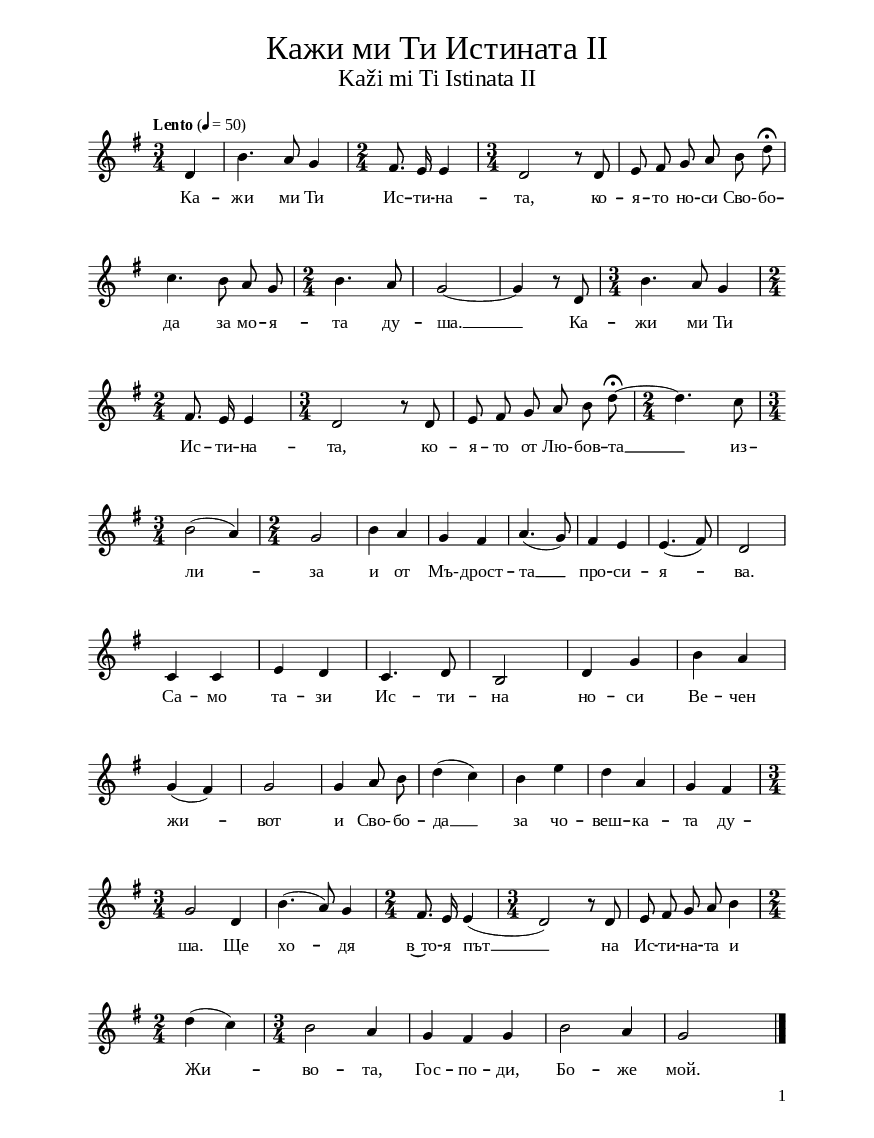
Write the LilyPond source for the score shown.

\version "2.24.2"

% include paper part and global functions
\include "include/globals.ily"

\bookpart {
\label #'ref168
\tocItem \markup "Кажи ми Ти Истината II – Kaži mi Ti Istinata II"
\include "include/bookpart-paper.ily"
\score {
  \include "include/score-layout.ily"

  \new Voice \absolute {
    \clef treble
    \key g \major
    \time 3/4
    \tempoFunc "Lento" 4 "50"
    \autoBeamOff

    \partial 4
    d'4 | % 2
    b'4.  a'8  g'4 | % 3
    \time 2/4  | % 3
    fis'8.  e'16  e'4 | % 4
    \time 3/4  | % 4
    d'2 r8  d'8 | % 5
    e'8  fis'8  g'8  a'8
    b'8  d''8 ^\fermata \break | % 6
    c''4.  b'8  a'8  g'8 | % 7
    \time 2/4  | % 7
    b'4.  a'8 | % 8
    g'2 ~ | % 9
    g'4 r8  d'8 |
    \time 3/4  |
    b'4.  a'8  g'4 \break | % 11
    \time 2/4  | % 11
    fis'8.  e'16  e'4  | % 12
    \time 3/4  | % 12
    d'2 r8  d'8 | % 13
    e'8  fis'8  g'8  a'8
    b'8  d''8 ~ ^\fermata  \time 2/4 | % 14
    d''4.  c''8 \break | \time 3/4 b'2  (a'4)  | % 16

    \time 2/4 g'2   % 17
    b'4  a'4 | % 18
    g'4  fis'4 | % 19
    a'4. (  g'8 ) |
    fis'4  e'4 | % 21
    e'4. (  fis'8 ) | % 22
    d'2 \break | % 23
    c'4  c'4 | % 24
    e'4  d'4 | % 25
    c'4.  d'8 | % 26
    b2 | % 27
    d'4  g'4 | % 28
    b'4  a'4 \break | % 29
    g'4 (  fis'4 ) |
    g'2 | % 31
    g'4  a'8  b'8 | % 32
    d''4 (  c''4 ) | % 33
    b'4  e''4 | % 34
    d''4  a'4 | % 35
    g'4  fis'4 \break | % 36
    \time 3/4  | % 36
    g'2  d'4 | % 37
    b'4. (  a'8 )  g'4 | % 38
    \time 2/4  | % 38
    fis'8.  e'16  e'4 ( | % 39
    \time 3/4  | % 39
    d'2 ) r8  d'8 |
    e'8  fis'8  g'8  a'8
    b'4 \break | % 41
    \time 2/4  | % 41
    d''4 (  c''4 ) | % 42
    \time 3/4  | % 42
    b'2  a'4 | % 43
    g'4  fis'4  g'4 | % 44
    b'2  a'4 | % 45
    g'2 s4 \bar "|."



  }

  \addlyrics {
    Ка -- жи ми Ти Ис -- ти -- на -- та,
    ко -- я -- то но -- си "Сво-" -- бо --
    да за мо -- я -- та ду -- ша. __ 
    Ка -- жи ми Ти Ис -- ти -- на -- та,
    ко -- я -- то от "Лю-" -- бов -- та __ 
    из -- ли --  за и от "Мъ-" --
    дрост -- та __  про -- си -- я --
    ва. Са -- мо та -- зи Ис -- ти -- на
    но -- си Ве -- чен жи -- вот и
    "Сво-" -- бо -- да __  за чо -- веш --
    ка -- та ду -- ша. Ще хо -- дя
    в~то -- я път __ на Ис -- ти --
    на -- та и Жи -- во -- та, Гос --
    по -- ди, Бо -- же мой. Ка -- жи ми
    Ти Ис -- ти -- на -- та, ко -- я --
    то но -- си Сво -- бо -- да за мо
    -- я -- та ду -- ша.}

      \header {
        title = \titleFunc "Кажи ми Ти Истината II" "Kaži mi Ti Istinata II"
      }

      \midi{}

    } % score



    % include foreign translation(s) of the song
    
    

  } % bookpart

  % Più mosso
  %
